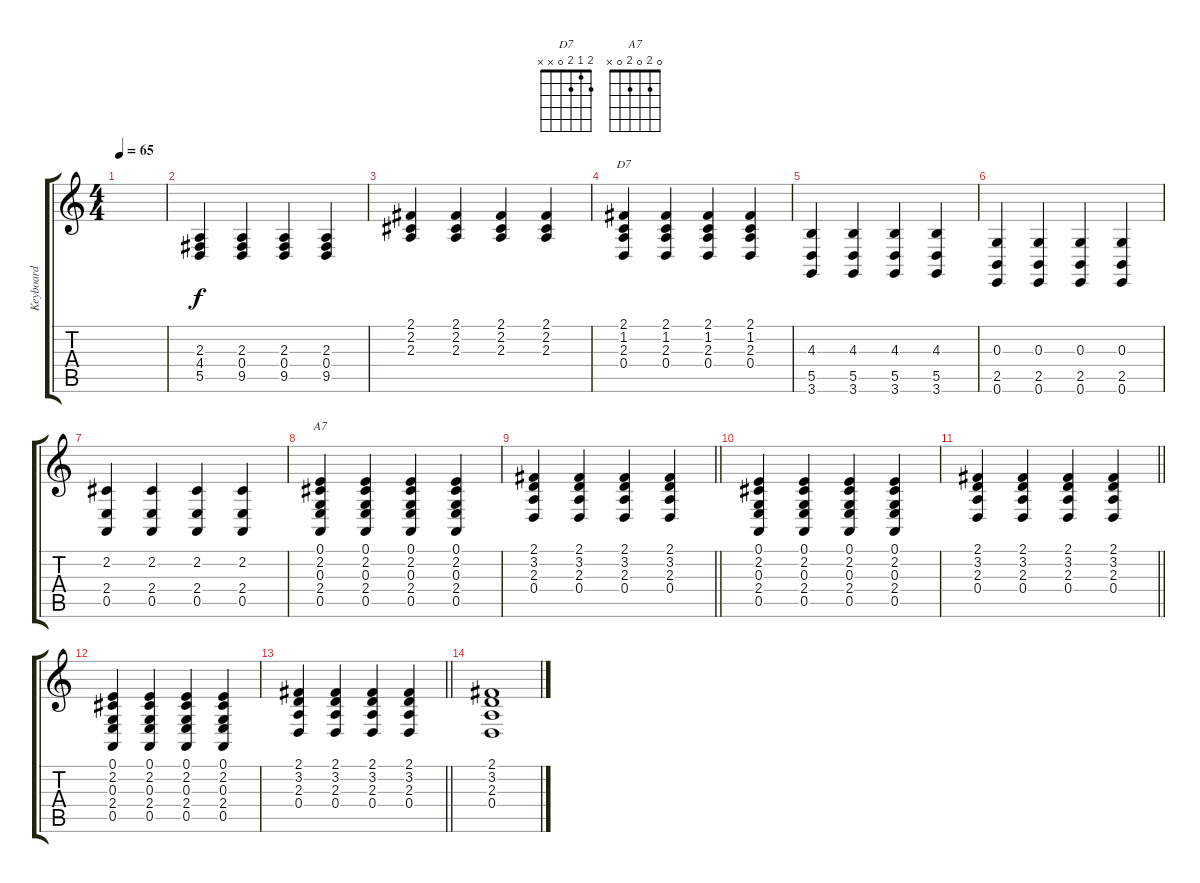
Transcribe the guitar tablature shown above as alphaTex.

\track ("Keyboard" "Keyboard") {instrument tremolostrings}
\staff {score tabs}
\tuning (E4 B3 G3 D3 A2 E2) {hide}
\chord ("D7" 2 1 2 0 x x)
\chord ("A7" 0 2 0 2 0 x)
\ts (4 4)
\tempo 65
\clef g2
\ks c
|
(2.3 4.4 5.5).4{volume 11 instrument electricgrandpiano} (2.3 0.4 9.5).4 (2.3 0.4 9.5).4 (2.3 0.4 9.5).4 |
(2.1 2.2 2.3).4 (2.1 2.2 2.3).4 (2.1 2.2 2.3).4 (2.1 2.2 2.3).4 |
(2.1 1.2 2.3 0.4).4{ch "D7"} (2.1 1.2 2.3 0.4).4 (2.1 1.2 2.3 0.4).4 (2.1 1.2 2.3 0.4).4 |
(4.3 5.5 3.6).4 (4.3 5.5 3.6).4 (4.3 5.5 3.6).4 (4.3 5.5 3.6).4 |
(0.3 2.5 0.6).4 (0.3 2.5 0.6).4 (0.3 2.5 0.6).4 (0.3 2.5 0.6).4 |
(2.2 2.4 0.5).4 (2.2 2.4 0.5).4 (2.2 2.4 0.5).4 (2.2 2.4 0.5).4 |
(0.1 2.2 0.3 2.4 0.5).4{ch "A7"} (0.1 2.2 0.3 2.4 0.5).4 (0.1 2.2 0.3 2.4 0.5).4 (0.1 2.2 0.3 2.4 0.5).4 |
\barLineRight lightlight
(2.1 3.2 2.3 0.4).4 (2.1 3.2 2.3 0.4).4 (2.1 3.2 2.3 0.4).4 (2.1 3.2 2.3 0.4).4 |
(0.1 2.2 0.3 2.4 0.5).4 (0.1 2.2 0.3 2.4 0.5).4 (0.1 2.2 0.3 2.4 0.5).4 (0.1 2.2 0.3 2.4 0.5).4 |
\barLineRight lightlight
(2.1 3.2 2.3 0.4).4 (2.1 3.2 2.3 0.4).4 (2.1 3.2 2.3 0.4).4 (2.1 3.2 2.3 0.4).4 |
(0.1 2.2 0.3 2.4 0.5).4 (0.1 2.2 0.3 2.4 0.5).4 (0.1 2.2 0.3 2.4 0.5).4 (0.1 2.2 0.3 2.4 0.5).4 |
\barLineRight lightlight
(2.1 3.2 2.3 0.4).4 (2.1 3.2 2.3 0.4).4 (2.1 3.2 2.3 0.4).4 (2.1 3.2 2.3 0.4).4 |
(2.1 3.2 2.3 0.4).1
